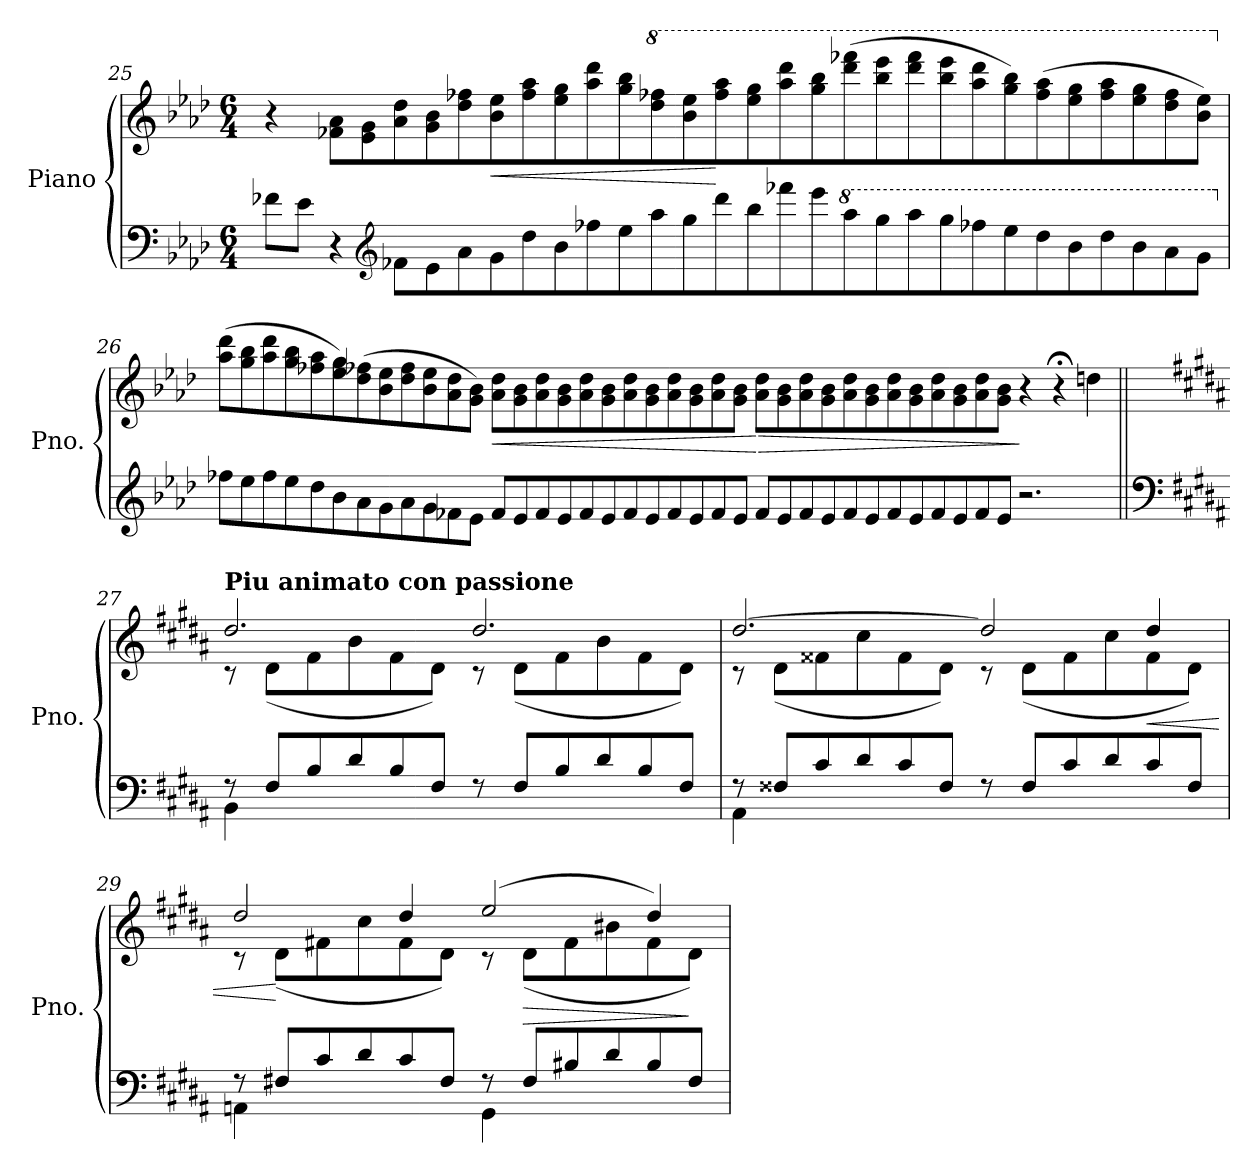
**kern	**kern	**dynam
*part1	*part1	*part1
*staff2	*staff1	*staff1/2
*I"Piano	*	*
*I'Pno.	*	*
*clefF4	*clefG2	*
*k[b-e-a-d-]	*k[b-e-a-d-]	*
*M6/4	*M6/4	*
=25	=25	=25
8f-X\	4r	.
8e-\J	.	.
4r	8f-X\ 8a-\L	.
.	8e-\ 8g\	.
*clefG2	*	*
8f-X\L	8a-\ 8dd-\	.
8e-\	8g\ 8b-\	.
8a-\	8dd-\ 8ff-X\	.
!	!	!LO:HP:b
8g\	8b-\ 8ee-\	<
8dd-\	8ff-\ 8aa-\	.
8b-\	8ee-\ 8gg\	.
8ff-X\	8aa-\ 8ddd-\	.
8ee-\	8gg\ 8bb-\	.
*	*8va	*
8aa-\	8ddd-\ 8fff-X\	.
8gg\	8bb-\ 8eee-\	.
8ddd-\	8fff-\ 8aaa-\	[
8bb-\	8eee-\ 8ggg\	.
8fff-X\	8aaa-\ 8dddd-\	.
8eee-\	8ggg\ 8bbb-\	.
*8va	*	*
8aaa-\	(8dddd-\ 8ffff-X\	.
8ggg\	8bbb-\ 8eeee-\	.
8aaa-\	8dddd-\ 8ffff-\	.
8ggg\	8bbb-\ 8eeee-\	.
8fff-X\	8aaa-\ 8dddd-\	.
8eee-\	8ggg\ 8bbb-\)	.
8ddd-\	(8fff-\ 8aaa-\	.
8bb-\	8eee-\ 8ggg\	.
8ddd-\	8fff-\ 8aaa-\	.
8bb-\	8eee-\ 8ggg\	.
8aa-\	8ddd-\ 8fff-\	.
8gg\J	8bb-\ 8eee-\J)	.
!!LO:LB:g=z
=26	=26	=26
*X8va	*	*
*	*X8va	*
8ff-X\L	(8aa-\ 8ddd-\L	.
8ee-\	8gg\ 8bb-\	.
8ff-\	8aa-\ 8ddd-\	.
8ee-\	8gg\ 8bb-\	.
8dd-\	8ff-X\ 8aa-\	.
8b-\	8ee-\ 8gg\)	.
8a-\	(8dd-\ 8ff-X\	.
8g\	8b-\ 8ee-\	.
8a-\	8dd-\ 8ff-\	.
8g\	8b-\ 8ee-\	.
8f-X\	8a-\ 8dd-\	.
8e-\J	8g\ 8b-\J)	.
!	!	!LO:HP:b
8f-/L	8a-\ 8dd-\L	<
8e-/	8g\ 8b-\	.
8f-/	8a-\ 8dd-\	.
8e-/	8g\ 8b-\	.
8f-/	8a-\ 8dd-\	.
8e-/	8g\ 8b-\	.
8f-/	8a-\ 8dd-\	.
8e-/	8g\ 8b-\	.
8f-/	8a-\ 8dd-\	.
8e-/	8g\ 8b-\	.
8f-/	8a-\ 8dd-\	.
8e-/J	8g\ 8b-\J	.
!	!	!LO:HP:n=1:b
8f-/L	8a-\ 8dd-\L	[ >
8e-/	8g\ 8b-\	.
8f-/	8a-\ 8dd-\	.
8e-/	8g\ 8b-\	.
8f-/	8a-\ 8dd-\	.
8e-/	8g\ 8b-\	.
8f-/	8a-\ 8dd-\	.
8e-/	8g\ 8b-\	.
8f-/	8a-\ 8dd-\	.
8e-/	8g\ 8b-\	.
8f-/	8a-\ 8dd-\	.
8e-/J	8g\ 8b-\J	.
2.r	4r	]
.	4r;<	.
.	4ddn\	.
!!LO:PB:g=z
=27||	=27||	=27||
*clefF4	*	*
*k[f#c#g#d#a#]	*k[f#c#g#d#a#]	*
*^	*^	*
!	!	!LO:TX:a:B:t=Piu animato con passione	!	!
8rF	4BB\	2.dd#/	8r	.
8F#/L	.	.	(8d#\L	.
8B/	4ryy	.	8f#\	.
8d#/	.	.	8b\	.
8B/	1ryy	.	8f#\	.
8F#/J	.	.	8d#\J)	.
8rF	.	2.dd#/	8r	.
8F#/L	.	.	(8d#\L	.
8B/	.	.	8f#\	.
8d#/	.	.	8b\	.
8B/	.	.	8f#\	.
8F#/J	.	.	8d#\J)	.
=28	=28	=28	=28	=28
8rF	4AA#\	[2.dd#/	8r	.
8F##X/L	.	.	(8d#\L	.
8c#/	4ryy	.	8f##X\	.
8d#/	.	.	8cc#\	.
8c#/	1ryy	.	8f##\	.
8F##/J	.	.	8d#\J)	.
8rF	.	2dd#/]	8r	.
8F##/L	.	.	(8d#\L	.
8c#/	.	.	8f##\	.
8d#/	.	.	8cc#\	.
!	!	!	!	!LO:HP:b
8c#/	.	4dd#/	8f##\	<
8F##/J	.	.	8d#\J)	.
=29	=29	=29	=29	=29
8rF	4AAn\	2dd#/	8r	.
8F#X/L	.	.	(8d#\L	[
8c#/	4ryy	.	8f#X\	.
8d#/	.	.	8cc#\	.
8c#/	4ryy	4dd#/	8f#\	.
8F#/J	.	.	8d#\J)	.
8rF	4GG#\	(2ee/	8r	.
!	!	!	!	!LO:HP:b
8F#/L	.	.	(8d#\L	>
8B#X/	2ryy	.	8f#\	.
8d#/	.	.	8b#X\	.
8B#/	.	4dd#/)	8f#\	.
8F#/J	.	.	8d#\J)	]
*v	*v	*	*	*
*	*v	*v	*
=	=	=
*-	*-	*-
